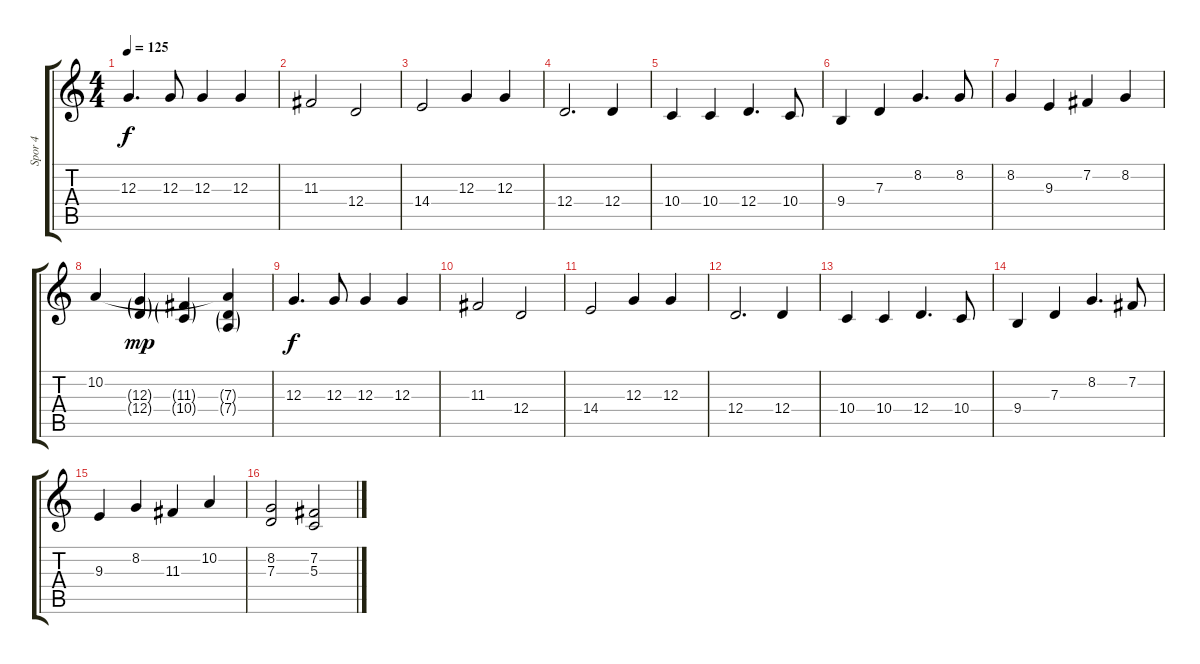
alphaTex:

\track ("Spor 4" "Spor 4") {instrument stringensemble2}
\staff {score tabs}
\tuning (E4 B3 G3 D3 A2 E2) {hide}
\ts (4 4)
\tempo 125
\clef g2
\ks c
12.3.4{d dy f instrument fiddle} 12.3.8 12.3.4 12.3.4 |
11.3.2 12.4.2 |
14.4.2 12.3.4 12.3.4 |
12.4.2{d} 12.4.4 |
10.4.4 10.4.4 12.4.4{d} 10.4.8 |
9.4.4 7.3.4 8.2.4{d} 8.2.8 |
8.2.4 9.3.4 7.2.4 8.2.4 |
10.2.4 (12.3{g} 12.4{g}).4{dy mp} (11.3{g} 10.4{g}).4 (10.2{t} 7.3{g} 7.4{g}).4 |
12.3.4{d dy f} 12.3.8 12.3.4 12.3.4 |
11.3.2 12.4.2 |
14.4.2 12.3.4 12.3.4 |
12.4.2{d} 12.4.4 |
10.4.4 10.4.4 12.4.4{d} 10.4.8 |
9.4.4 7.3.4 8.2.4{d} 7.2.8 |
9.3.4 8.2.4 11.3.4 10.2.4 |
(8.2 7.3).2 (7.2 5.3).2
